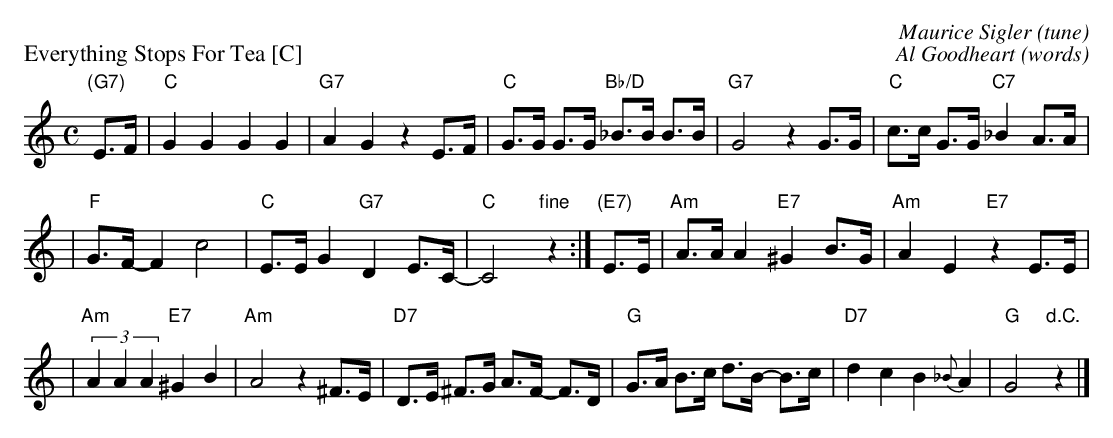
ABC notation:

X:1
P: Everything Stops For Tea [C]
C: Maurice Sigler (tune)
C: Al Goodheart (words)
M: C
L: 1/8
K: C
"(G7)"E>F \
| "C"G2 G2 G2 G2 \
| "G7"A2 G2 z2 E>F \
| "C"G>G G>G "Bb/D"_B>B B>B \
| "G7"G4 z2 G>G \
| "C"c>c G>G "C7"_B2 A>A |
| "F"G>F- F2 c4 \
| "C"E>E G2 "G7"D2 E>C- \
| "C"C4 "fine"z2 :| "(E7)"E>E \
| "Am"A>A A2 "E7"^G2 B>G \
| "Am"A2 E2 "E7"z2 E>E |
| "Am"(3A2A2A2 "E7"^G2 B2 \
| "Am"A4 z2 ^F>E \
| "D7"D>E ^F>G A>F- F>D \
| "G"G>A B>c d>B- B>c \
| "D7"d2 c2 B2{_B} A2 \
| "G"G4 "d.C."z2 |]
